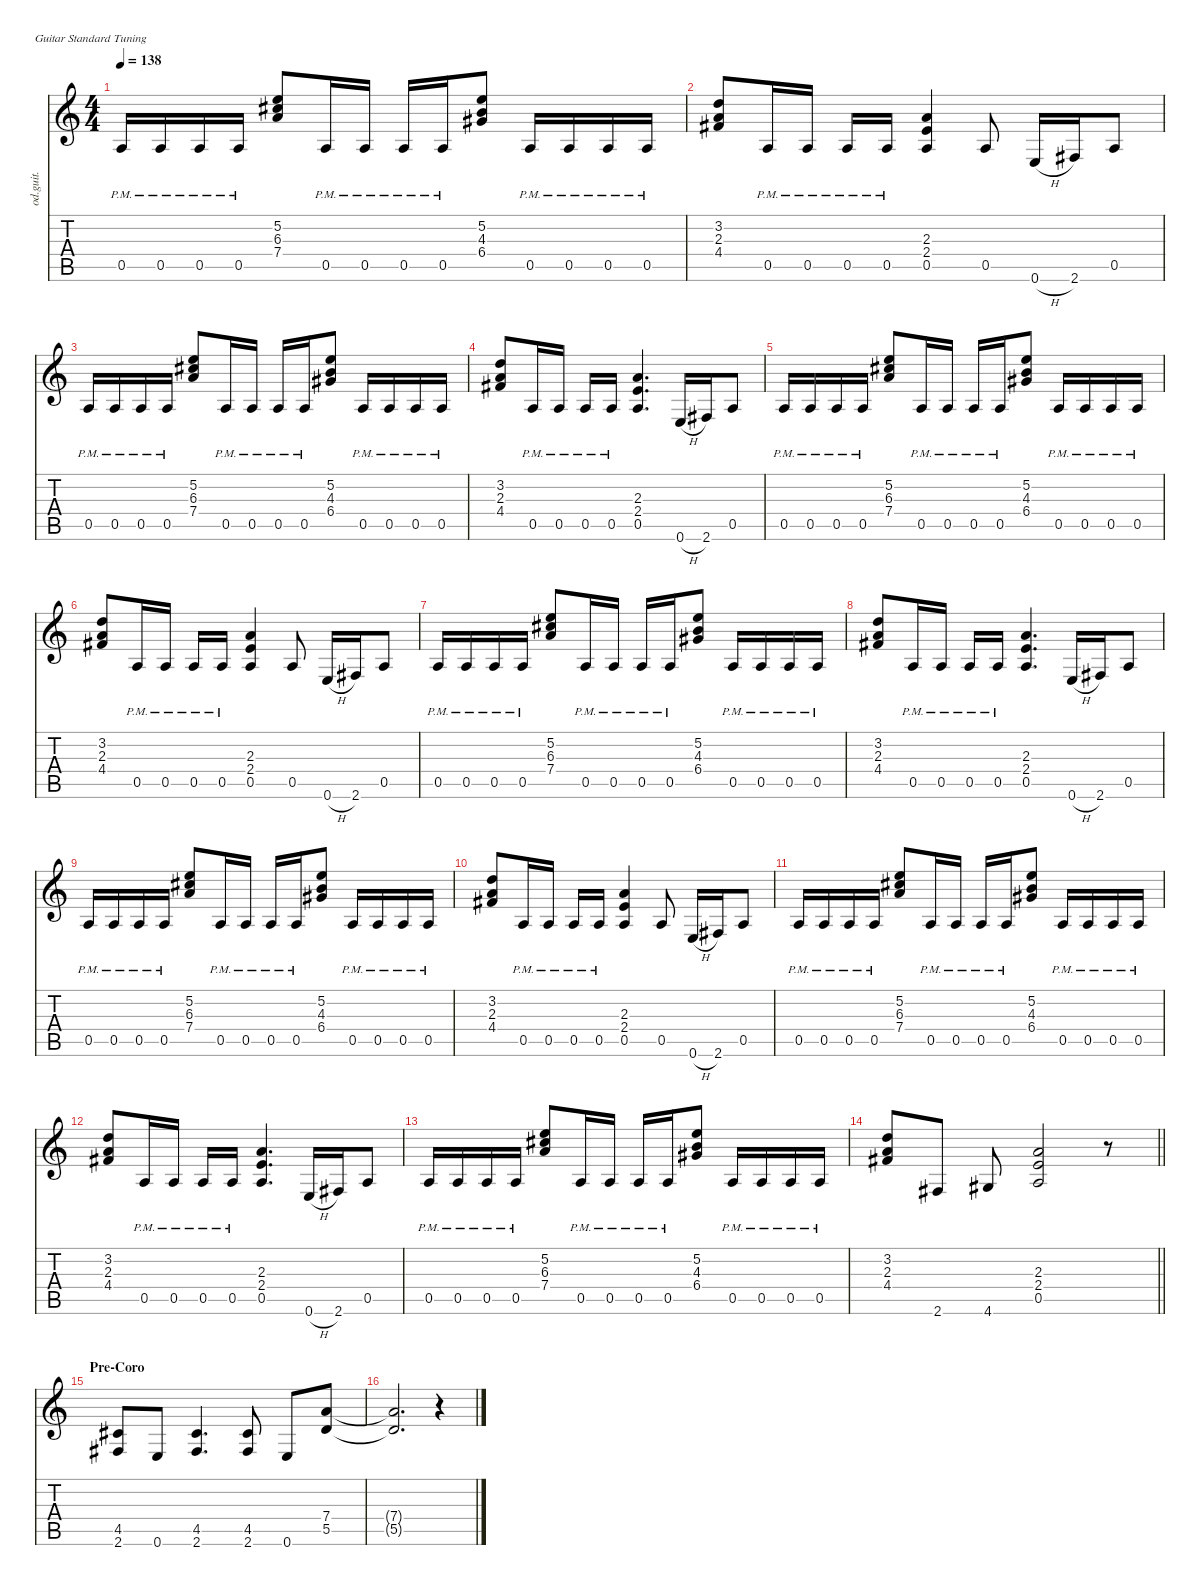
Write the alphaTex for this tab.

\defaultSystemsLayout 4
\hideDynamics
\bracketExtendMode nobrackets
\otherSystemsTrackNameOrientation horizontal
\track ("Randy Rhoads" "od.guit.") {instrument overdrivenguitar}
\staff {score tabs}
\tuning (E4 B3 G3 D3 A2 E2)
\ts (4 4)
\tempo 138
\clef g2
\ks c
0.5{pm}.16{dy f beam Up} 0.5{pm}.16{beam Up} 0.5{pm}.16{beam Up} 0.5{pm}.16{beam Up} (5.2 6.3{acc #} 7.4).8{beam Up} 0.5{pm}.16{beam Up} 0.5{pm}.16{beam Up} 0.5{pm}.16{beam Up} 0.5{pm}.16{beam Up} (5.2 4.3 6.4{acc #}).8{beam Up} 0.5{pm}.16{beam Up} 0.5{pm}.16{beam Up} 0.5{pm}.16{beam Up} 0.5{pm}.16{beam Up} |
(3.2 2.3 4.4{acc #}).8{beam Up} 0.5{pm}.16{beam Up} 0.5{pm}.16{beam Up} 0.5{pm}.16{beam Up} 0.5{pm}.16{beam Up} (2.3 2.4 0.5).4{beam Up} 0.5.8{beam Up} 0.6{h}.16{beam Up} 2.6{acc #}.16{beam Up} 0.5.8{beam Up} |
0.5{pm}.16{beam Up} 0.5{pm}.16{beam Up} 0.5{pm}.16{beam Up} 0.5{pm}.16{beam Up} (5.2 6.3{acc #} 7.4).8{beam Up} 0.5{pm}.16{beam Up} 0.5{pm}.16{beam Up} 0.5{pm}.16{beam Up} 0.5{pm}.16{beam Up} (5.2 4.3 6.4{acc #}).8{beam Up} 0.5{pm}.16{beam Up} 0.5{pm}.16{beam Up} 0.5{pm}.16{beam Up} 0.5{pm}.16{beam Up} |
(3.2 2.3 4.4{acc #}).8{beam Up} 0.5{pm}.16{beam Up} 0.5{pm}.16{beam Up} 0.5{pm}.16{beam Up} 0.5{pm}.16{beam Up} (2.3 2.4 0.5).4{d beam Up} 0.6{h}.16{beam Up} 2.6{acc #}.16{beam Up} 0.5.8{beam Up} |
0.5{pm}.16{beam Up} 0.5{pm}.16{beam Up} 0.5{pm}.16{beam Up} 0.5{pm}.16{beam Up} (5.2 6.3{acc #} 7.4).8{beam Up} 0.5{pm}.16{beam Up} 0.5{pm}.16{beam Up} 0.5{pm}.16{beam Up} 0.5{pm}.16{beam Up} (5.2 4.3 6.4{acc #}).8{beam Up} 0.5{pm}.16{beam Up} 0.5{pm}.16{beam Up} 0.5{pm}.16{beam Up} 0.5{pm}.16{beam Up} |
(3.2 2.3 4.4{acc #}).8{beam Up} 0.5{pm}.16{beam Up} 0.5{pm}.16{beam Up} 0.5{pm}.16{beam Up} 0.5{pm}.16{beam Up} (2.3 2.4 0.5).4{beam Up} 0.5.8{beam Up} 0.6{h}.16{beam Up} 2.6{acc #}.16{beam Up} 0.5.8{beam Up} |
0.5{pm}.16{beam Up} 0.5{pm}.16{beam Up} 0.5{pm}.16{beam Up} 0.5{pm}.16{beam Up} (5.2 6.3{acc #} 7.4).8{beam Up} 0.5{pm}.16{beam Up} 0.5{pm}.16{beam Up} 0.5{pm}.16{beam Up} 0.5{pm}.16{beam Up} (5.2 4.3 6.4{acc #}).8{beam Up} 0.5{pm}.16{beam Up} 0.5{pm}.16{beam Up} 0.5{pm}.16{beam Up} 0.5{pm}.16{beam Up} |
(3.2 2.3 4.4{acc #}).8{beam Up} 0.5{pm}.16{beam Up} 0.5{pm}.16{beam Up} 0.5{pm}.16{beam Up} 0.5{pm}.16{beam Up} (2.3 2.4 0.5).4{d beam Up} 0.6{h}.16{beam Up} 2.6{acc #}.16{beam Up} 0.5.8{beam Up} |
0.5{pm}.16{beam Up} 0.5{pm}.16{beam Up} 0.5{pm}.16{beam Up} 0.5{pm}.16{beam Up} (5.2 6.3{acc #} 7.4).8{beam Up} 0.5{pm}.16{beam Up} 0.5{pm}.16{beam Up} 0.5{pm}.16{beam Up} 0.5{pm}.16{beam Up} (5.2 4.3 6.4{acc #}).8{beam Up} 0.5{pm}.16{beam Up} 0.5{pm}.16{beam Up} 0.5{pm}.16{beam Up} 0.5{pm}.16{beam Up} |
(3.2 2.3 4.4{acc #}).8{beam Up} 0.5{pm}.16{beam Up} 0.5{pm}.16{beam Up} 0.5{pm}.16{beam Up} 0.5{pm}.16{beam Up} (2.3 2.4 0.5).4{beam Up} 0.5.8{beam Up} 0.6{h}.16{beam Up} 2.6{acc #}.16{beam Up} 0.5.8{beam Up} |
0.5{pm}.16{beam Up} 0.5{pm}.16{beam Up} 0.5{pm}.16{beam Up} 0.5{pm}.16{beam Up} (5.2 6.3{acc #} 7.4).8{beam Up} 0.5{pm}.16{beam Up} 0.5{pm}.16{beam Up} 0.5{pm}.16{beam Up} 0.5{pm}.16{beam Up} (5.2 4.3 6.4{acc #}).8{beam Up} 0.5{pm}.16{beam Up} 0.5{pm}.16{beam Up} 0.5{pm}.16{beam Up} 0.5{pm}.16{beam Up} |
(3.2 2.3 4.4{acc #}).8{beam Up} 0.5{pm}.16{beam Up} 0.5{pm}.16{beam Up} 0.5{pm}.16{beam Up} 0.5{pm}.16{beam Up} (2.3 2.4 0.5).4{d beam Up} 0.6{h}.16{beam Up} 2.6{acc #}.16{beam Up} 0.5.8{beam Up} |
0.5{pm}.16{beam Up} 0.5{pm}.16{beam Up} 0.5{pm}.16{beam Up} 0.5{pm}.16{beam Up} (5.2 6.3{acc #} 7.4).8{beam Up} 0.5{pm}.16{beam Up} 0.5{pm}.16{beam Up} 0.5{pm}.16{beam Up} 0.5{pm}.16{beam Up} (5.2 4.3 6.4{acc #}).8{beam Up} 0.5{pm}.16{beam Up} 0.5{pm}.16{beam Up} 0.5{pm}.16{beam Up} 0.5{pm}.16{beam Up} |
\barLineRight lightlight
(3.2 2.3 4.4{acc #}).8{beam Up} 2.6{acc #}.8{beam Up} 4.6{acc #}.8{beam Up} (2.3 2.4 0.5).2{beam Up} r.8{beam Up} |
\section ("" "Pre-Coro")
(4.5{acc #} 2.6{acc #}).8{beam Up} 0.6.8{beam Up} (4.5{acc #} 2.6{acc #}).4{d beam Up} (4.5{acc #} 2.6{acc #}).8{beam Up} 0.6.8{beam Up} (7.4 5.5).8{beam Up} |
(7.4{t} 5.5{t}).2{d beam Up} r.4{beam Up}
